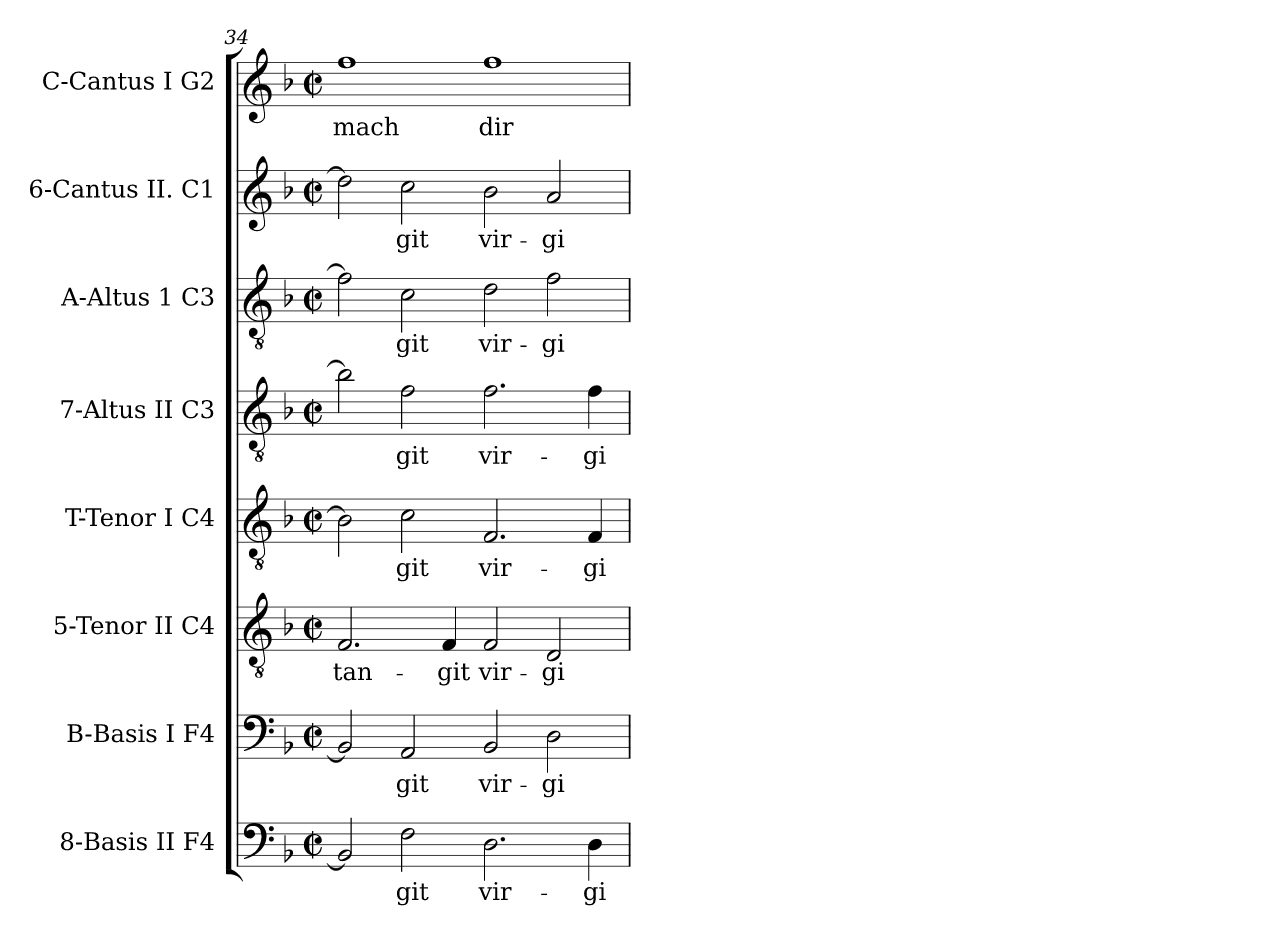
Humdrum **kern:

**kern	**text	**kern	**text	**kern	**text	**kern	**text	**kern	**text	**kern	**text	**kern	**text	**kern	**text
*part8	*part8	*part7	*part7	*part6	*part6	*part5	*part5	*part4	*part4	*part3	*part3	*part2	*part2	*part1	*part1
*staff8	*staff8	*staff7	*staff7	*staff6	*staff6	*staff5	*staff5	*staff4	*staff4	*staff3	*staff3	*staff2	*staff2	*staff1	*staff1
*I"8-Basis II  F4	*	*I"B-Basis I  F4	*	*I"5-Tenor II  C4	*	*I"T-Tenor I  C4	*	*I"7-Altus II  C3	*	*I"A-Altus 1  C3	*	*I"6-Cantus II.  C1	*	*I"C-Cantus I  G2	*
*	*	*I'B	*	*	*	*I'T	*	*	*	*I'A	*	*	*	*I'C	*
*clefF4	*	*clefF4	*	*clefGv2	*	*clefGv2	*	*clefGv2	*	*clefGv2	*	*clefG2	*	*clefG2	*
*k[b-]	*	*k[b-]	*	*k[b-]	*	*k[b-]	*	*k[b-]	*	*k[b-]	*	*k[b-]	*	*k[b-]	*
*F:	*	*F:	*	*F:	*	*F:	*	*F:	*	*F:	*	*F:	*	*F:	*
*M2/2	*	*M2/2	*	*M2/2	*	*M2/2	*	*M2/2	*	*M2/2	*	*M2/2	*	*M2/2	*
*met(c|)	*	*met(c|)	*	*met(c|)	*	*met(c|)	*	*met(c|)	*	*met(c|)	*	*met(c|)	*	*met(c|)	*
=34	=34	=34	=34	=34	=34	=34	=34	=34	=34	=34	=34	=34	=34	=34	=34
!	!LO:LY:b:cj	!	!LO:LY:b:cj	!	!LO:LY:b:cj	!	!LO:LY:b:cj	!	!LO:LY:b:cj	!	!LO:LY:b:cj	!	!LO:LY:b:cj	!	!LO:LY:b:cj
2BB-/]	--	2BB-/]	--	2.F/	tan-	2B-\]	--	2b-\]	--	2f\]	--	2dd\]	--	1ff	mach
!	!LO:LY:b:cj	!	!LO:LY:b:cj	!	!	!	!LO:LY:b:cj	!	!LO:LY:b:cj	!	!LO:LY:b:cj	!	!LO:LY:b:cj	!	!
2F\	-git	2AA/	-git	.	.	2c\	-git	2f\	-git	2c\	-git	2cc\	-git	.	.
!	!	!	!	!	!LO:LY:b:cj	!	!	!	!	!	!	!	!	!	!
.	.	.	.	4F/	-git	.	.	.	.	.	.	.	.	.	.
!	!LO:LY:b:cj	!	!LO:LY:b:cj	!	!LO:LY:b:cj	!	!LO:LY:b:cj	!	!LO:LY:b:cj	!	!LO:LY:b:cj	!	!LO:LY:b:cj	!	!LO:LY:b:cj
2.D\	vir-	2BB-/	vir-	2F/	vir-	2.F/	vir-	2.f\	vir-	2d\	vir-	2b-\	vir-	1ff	dir
!	!	!	!LO:LY:b:cj	!	!LO:LY:b:cj	!	!	!	!	!	!LO:LY:b:cj	!	!LO:LY:b:cj	!	!
.	.	2D\	-gi-	2D/	-gi-	.	.	.	.	2f\	-gi-	2a/	-gi-	.	.
!	!LO:LY:b:cj	!	!	!	!	!	!LO:LY:b:cj	!	!LO:LY:b:cj	!	!	!	!	!	!
4D\	-gi-	.	.	.	.	4F/	-gi-	4f\	-gi-	.	.	.	.	.	.
=	=	=	=	=	=	=	=	=	=	=	=	=	=	=	=
*-	*-	*-	*-	*-	*-	*-	*-	*-	*-	*-	*-	*-	*-	*-	*-
